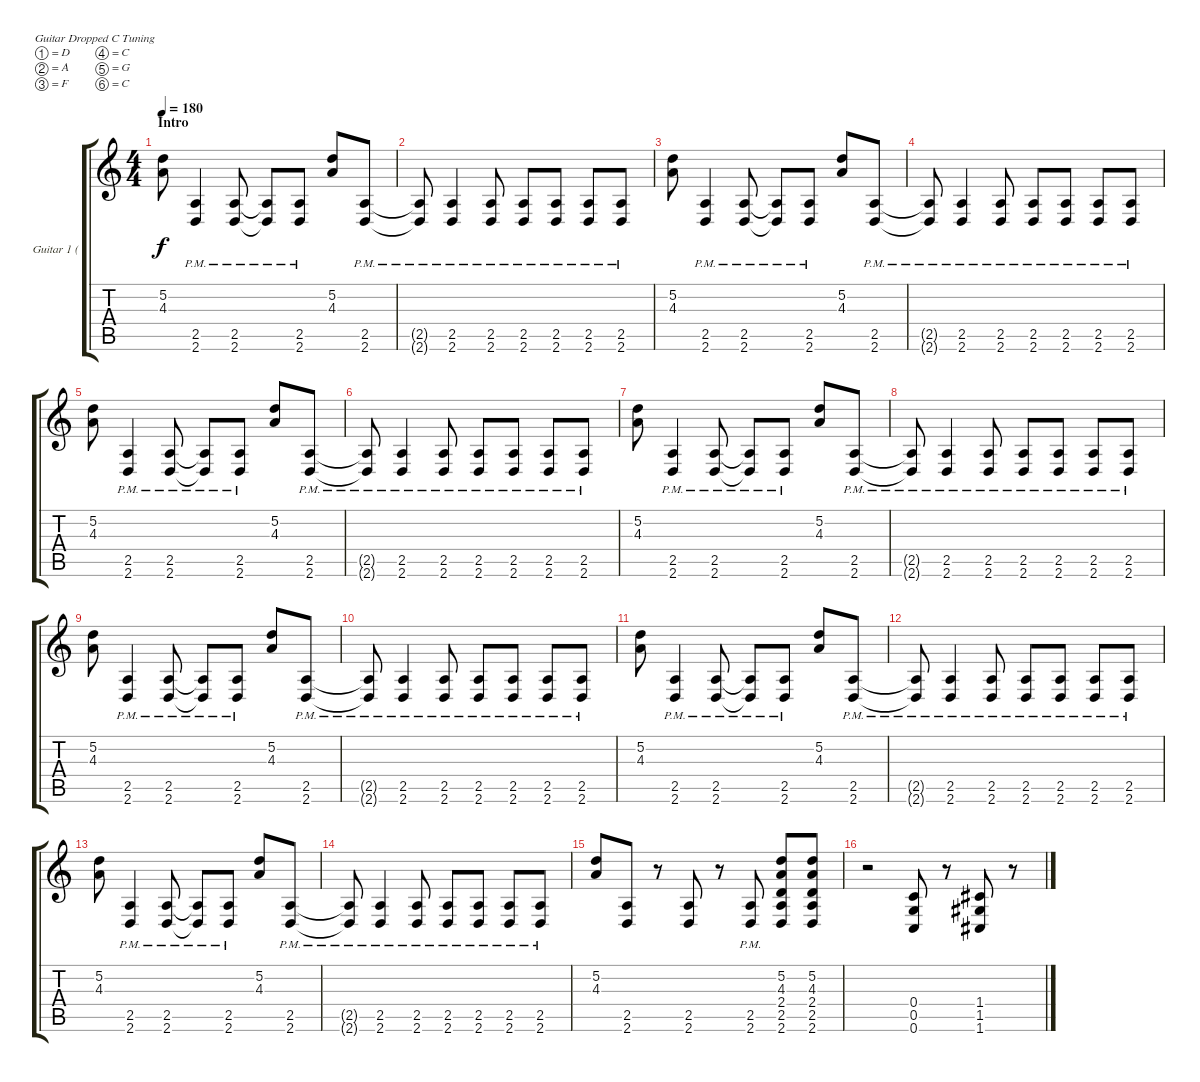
\defaultSystemsLayout 4
\bracketExtendMode groupsimilarinstruments
\firstSystemTrackNameOrientation horizontal
\otherSystemsTrackNameOrientation horizontal
\track ("Guitar 1 (Rhythm) Right" "Guitar 1 (") {instrument distortionguitar}
\staff {score tabs}
\tuning (D4 A3 F3 C3 G2 C2)
\ts (4 4)
\section ("" "Intro")
\tempo 180
\clef g2
\ks c
(5.2 4.3).8{dy f instrument distortionguitar} (2.5{pm} 2.6{pm}).4 (2.6{pm} 2.5{pm}).8 (2.5{pm t} 2.6{pm t}).8 (2.6{pm} 2.5{pm}).8 (5.2 4.3).8 (2.5{pm} 2.6{pm}).8 |
(2.6{pm t} 2.5{pm t}).8 (2.5{pm} 2.6{pm}).4 (2.6{pm} 2.5{pm}).8 (2.6{pm} 2.5{pm}).8 (2.6{pm} 2.5{pm}).8 (2.6{pm} 2.5{pm}).8 (2.6{pm} 2.5{pm}).8 |
(5.2 4.3).8 (2.5{pm} 2.6{pm}).4 (2.6{pm} 2.5{pm}).8 (2.5{pm t} 2.6{pm t}).8 (2.6{pm} 2.5{pm}).8 (5.2 4.3).8 (2.5{pm} 2.6{pm}).8 |
(2.6{pm t} 2.5{pm t}).8 (2.5{pm} 2.6{pm}).4 (2.6{pm} 2.5{pm}).8 (2.6{pm} 2.5{pm}).8 (2.6{pm} 2.5{pm}).8 (2.6{pm} 2.5{pm}).8 (2.6{pm} 2.5{pm}).8 |
(5.2 4.3).8 (2.5{pm} 2.6{pm}).4 (2.6{pm} 2.5{pm}).8 (2.5{pm t} 2.6{pm t}).8 (2.6{pm} 2.5{pm}).8 (5.2 4.3).8 (2.5{pm} 2.6{pm}).8 |
(2.6{pm t} 2.5{pm t}).8 (2.5{pm} 2.6{pm}).4 (2.6{pm} 2.5{pm}).8 (2.6{pm} 2.5{pm}).8 (2.6{pm} 2.5{pm}).8 (2.6{pm} 2.5{pm}).8 (2.6{pm} 2.5{pm}).8 |
(5.2 4.3).8 (2.5{pm} 2.6{pm}).4 (2.6{pm} 2.5{pm}).8 (2.5{pm t} 2.6{pm t}).8 (2.6{pm} 2.5{pm}).8 (5.2 4.3).8 (2.5{pm} 2.6{pm}).8 |
(2.6{pm t} 2.5{pm t}).8 (2.5{pm} 2.6{pm}).4 (2.6{pm} 2.5{pm}).8 (2.6{pm} 2.5{pm}).8 (2.6{pm} 2.5{pm}).8 (2.6{pm} 2.5{pm}).8 (2.6{pm} 2.5{pm}).8 |
(5.2 4.3).8 (2.5{pm} 2.6{pm}).4 (2.6{pm} 2.5{pm}).8 (2.5{pm t} 2.6{pm t}).8 (2.6{pm} 2.5{pm}).8 (5.2 4.3).8 (2.5{pm} 2.6{pm}).8 |
(2.6{pm t} 2.5{pm t}).8 (2.5{pm} 2.6{pm}).4 (2.6{pm} 2.5{pm}).8 (2.6{pm} 2.5{pm}).8 (2.6{pm} 2.5{pm}).8 (2.6{pm} 2.5{pm}).8 (2.6{pm} 2.5{pm}).8 |
(5.2 4.3).8 (2.5{pm} 2.6{pm}).4 (2.6{pm} 2.5{pm}).8 (2.5{pm t} 2.6{pm t}).8 (2.6{pm} 2.5{pm}).8 (5.2 4.3).8 (2.5{pm} 2.6{pm}).8 |
(2.6{pm t} 2.5{pm t}).8 (2.5{pm} 2.6{pm}).4 (2.6{pm} 2.5{pm}).8 (2.6{pm} 2.5{pm}).8 (2.6{pm} 2.5{pm}).8 (2.6{pm} 2.5{pm}).8 (2.6{pm} 2.5{pm}).8 |
(5.2 4.3).8 (2.5{pm} 2.6{pm}).4 (2.6{pm} 2.5{pm}).8 (2.5{pm t} 2.6{pm t}).8 (2.6{pm} 2.5{pm}).8 (5.2 4.3).8 (2.5{pm} 2.6{pm}).8 |
(2.6{pm t} 2.5{pm t}).8 (2.5{pm} 2.6{pm}).4 (2.6{pm} 2.5{pm}).8 (2.6{pm} 2.5{pm}).8 (2.6{pm} 2.5{pm}).8 (2.6{pm} 2.5{pm}).8 (2.6{pm} 2.5{pm}).8 |
(5.2 4.3).8 (2.5 2.6).8 r.8 (2.6 2.5).8 r.8 (2.6{pm} 2.5{pm}).8 (5.2 4.3 2.4 2.5 2.6).8 (2.5 2.6 2.4 4.3 5.2).8 |
r.2 (0.6 0.5 0.4).8 r.8 (1.6 1.5 1.4).8 r.8
